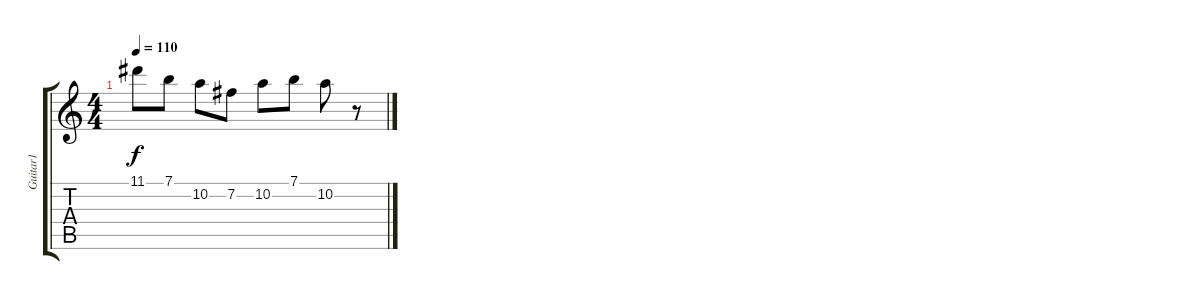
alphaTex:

\track ("Guitar1" "Guitar1") {instrument acousticguitarsteel}
\staff {score tabs}
\tuning (E4 B3 G3 D3 A2 E2) {hide}
\ts (4 4)
\tempo 110
\clef g2
\ks c
11.1.8{dy f volume 11 instrument overdrivenguitar} 7.1.8 10.2.8 7.2.8 10.2.8 7.1.8 10.2.8 r.8
